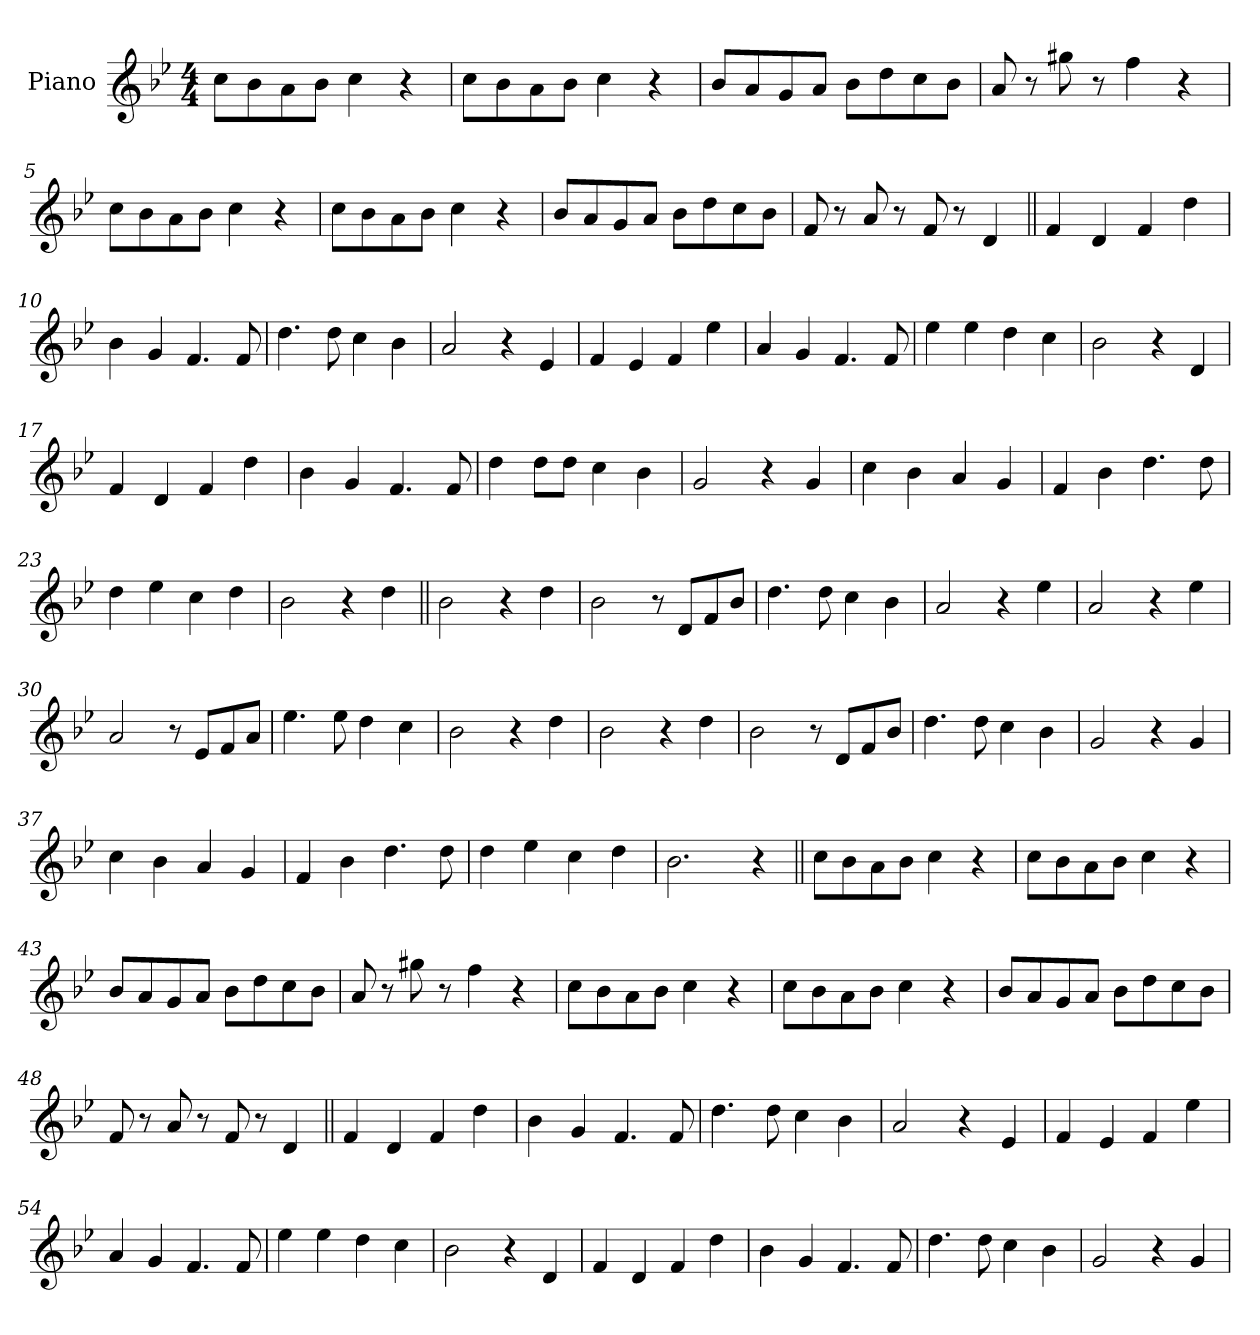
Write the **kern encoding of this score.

**kern
*part1
*staff1
*I"Piano
*I'Pno.
*clefG2
*k[b-e-]
*M4/4
*MM160
=1
8cc!L
8b-!
8a!
8b-!J
4cc!
4r
=2
8cc!L
8b-!
8a!
8b-!J
4cc!
4r
=3
8b-!L
8a!
8g!
8a!J
8b-!L
8dd!
8cc!
8b-!J
=4
8a!
8r
8gg#X!
8r
4ff!
4r
=5
8cc!L
8b-!
8a!
8b-!J
4cc!
4r
=6
8cc!L
8b-!
8a!
8b-!J
4cc!
4r
=7
8b-!L
8a!
8g!
8a!J
8b-!L
8dd!
8cc!
8b-!J
=8
8f!
8r
8a!
8r
8f!
8r
4d
=9||
4f
4d
4f
4dd
=10
4b-
4g
4.f
8f
=11
4.dd
8dd
4cc
4b-
=12
2a
4r
4e-
=13
4f
4e-
4f
4ee-
=14
4a
4g
4.f
8f
=15
4ee-
4ee-
4dd
4cc
=16
2b-
4r
4d
=17
4f
4d
4f
4dd
=18
4b-
4g
4.f
8f
=19
4dd
8ddL
8ddJ
4cc
4b-
=20
2g
4r
4g
=21
4cc
4b-
4a
4g
=22
4f
4b-
4.dd
8dd
=23
4dd
4ee-
4cc
4dd
=24
2b-
4r
4dd
=25||
2b-
4r
4dd
=26
2b-
8r
8dL
8f
8b-J
=27
4.dd
8dd
4cc
4b-
=28
2a
4r
4ee-
=29
2a
4r
4ee-
=30
2a
8r
8e-L
8f
8aJ
=31
4.ee-
8ee-
4dd
4cc
=32
2b-
4r
4dd
=33
2b-
4r
4dd
=34
2b-
8r
8dL
8f
8b-J
=35
4.dd
8dd
4cc
4b-
=36
2g
4r
4g
=37
4cc
4b-
4a
4g
=38
4f
4b-
4.dd
8dd
=39
4dd
4ee-
4cc
4dd
=40
2.b-
4r
=41||
8cc!L
8b-!
8a!
8b-!J
4cc!
4r
=42
8cc!L
8b-!
8a!
8b-!J
4cc!
4r
=43
8b-!L
8a!
8g!
8a!J
8b-!L
8dd!
8cc!
8b-!J
=44
8a!
8r
8gg#X!
8r
4ff!
4r
=45
8cc!L
8b-!
8a!
8b-!J
4cc!
4r
=46
8cc!L
8b-!
8a!
8b-!J
4cc!
4r
=47
8b-!L
8a!
8g!
8a!J
8b-!L
8dd!
8cc!
8b-!J
=48
8f!
8r
8a!
8r
8f!
8r
4d
=49||
4f
4d
4f
4dd
=50
4b-
4g
4.f
8f
=51
4.dd
8dd
4cc
4b-
=52
2a
4r
4e-
=53
4f
4e-
4f
4ee-
=54
4a
4g
4.f
8f
=55
4ee-
4ee-
4dd
4cc
=56
2b-
4r
4d
=57
4f
4d
4f
4dd
=58
4b-
4g
4.f
8f
=59
4.dd
8dd
4cc
4b-
=60
2g
4r
4g
=
*-
